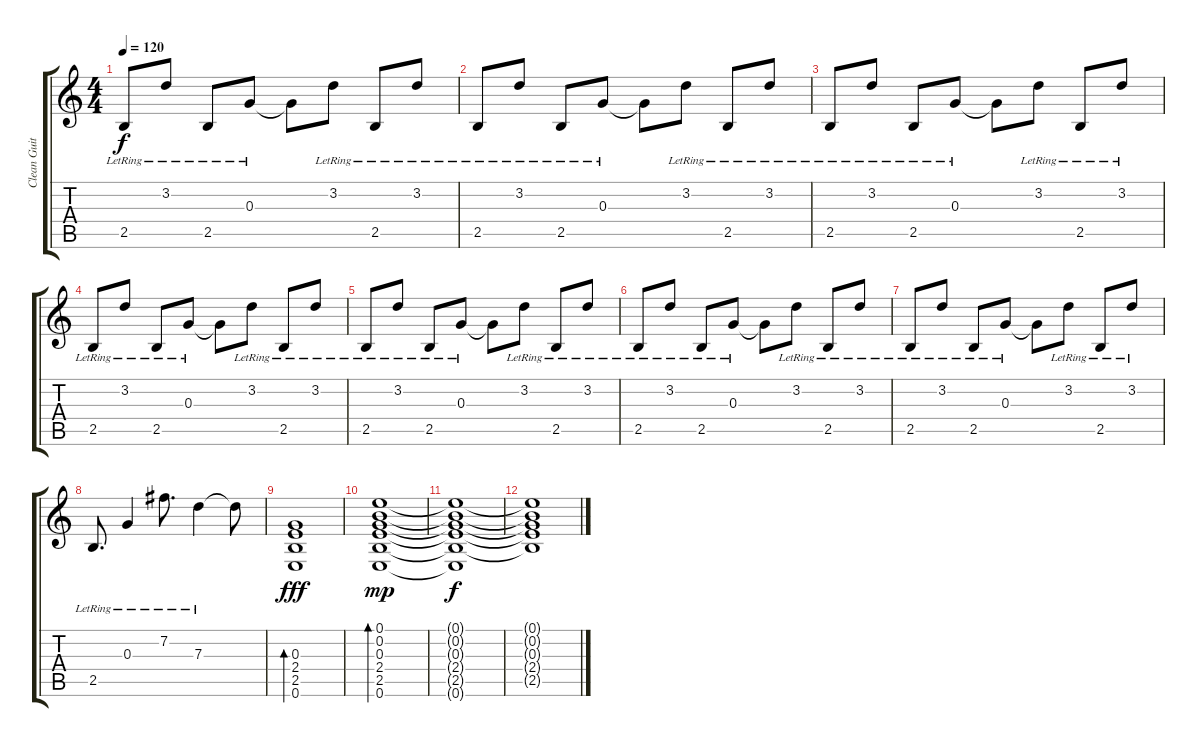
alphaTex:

\track ("Clean Guitar" "Clean Guit") {instrument electricguitarjazz}
\staff {score tabs}
\tuning (E4 B3 G3 D3 A2 E2) {hide}
\ts (4 4)
\tempo 120
\clef g2
\ks c
2.5{lr}.8{dy f} 3.2{lr}.8 2.5{lr}.8 0.3{lr}.8 0.3{t}.8 3.2{lr}.8 2.5{lr}.8 3.2{lr}.8 |
2.5{lr}.8 3.2{lr}.8 2.5{lr}.8 0.3{lr}.8 0.3{t}.8 3.2{lr}.8 2.5{lr}.8 3.2{lr}.8 |
2.5{lr}.8 3.2{lr}.8 2.5{lr}.8 0.3{lr}.8 0.3{t}.8 3.2{lr}.8 2.5{lr}.8 3.2{lr}.8 |
2.5{lr}.8 3.2{lr}.8 2.5{lr}.8 0.3{lr}.8 0.3{t}.8 3.2{lr}.8 2.5{lr}.8 3.2{lr}.8 |
2.5{lr}.8 3.2{lr}.8 2.5{lr}.8 0.3{lr}.8 0.3{t}.8 3.2{lr}.8 2.5{lr}.8 3.2{lr}.8 |
2.5{lr}.8 3.2{lr}.8 2.5{lr}.8 0.3{lr}.8 0.3{t}.8 3.2{lr}.8 2.5{lr}.8 3.2{lr}.8 |
2.5{lr}.8 3.2{lr}.8 2.5{lr}.8 0.3{lr}.8 0.3{t}.8 3.2{lr}.8 2.5{lr}.8 3.2{lr}.8 |
2.5{lr}.8{d} 0.3{lr}.4 7.2{lr}.8{d} 7.3{lr}.4 7.3{t}.8 |
(0.3 2.4 2.5 0.6).1{bd 480 dy fff} |
(0.1 0.2 0.3 2.4 2.5 0.6).1{bd 480 dy mp} |
(0.1{t} 0.2{t} 0.3{t} 2.4{t} 2.5{t} 0.6{t}).1{dy f} |
(0.1{t} 0.2{t} 0.3{t} 2.4{t} 2.5{t}).1
